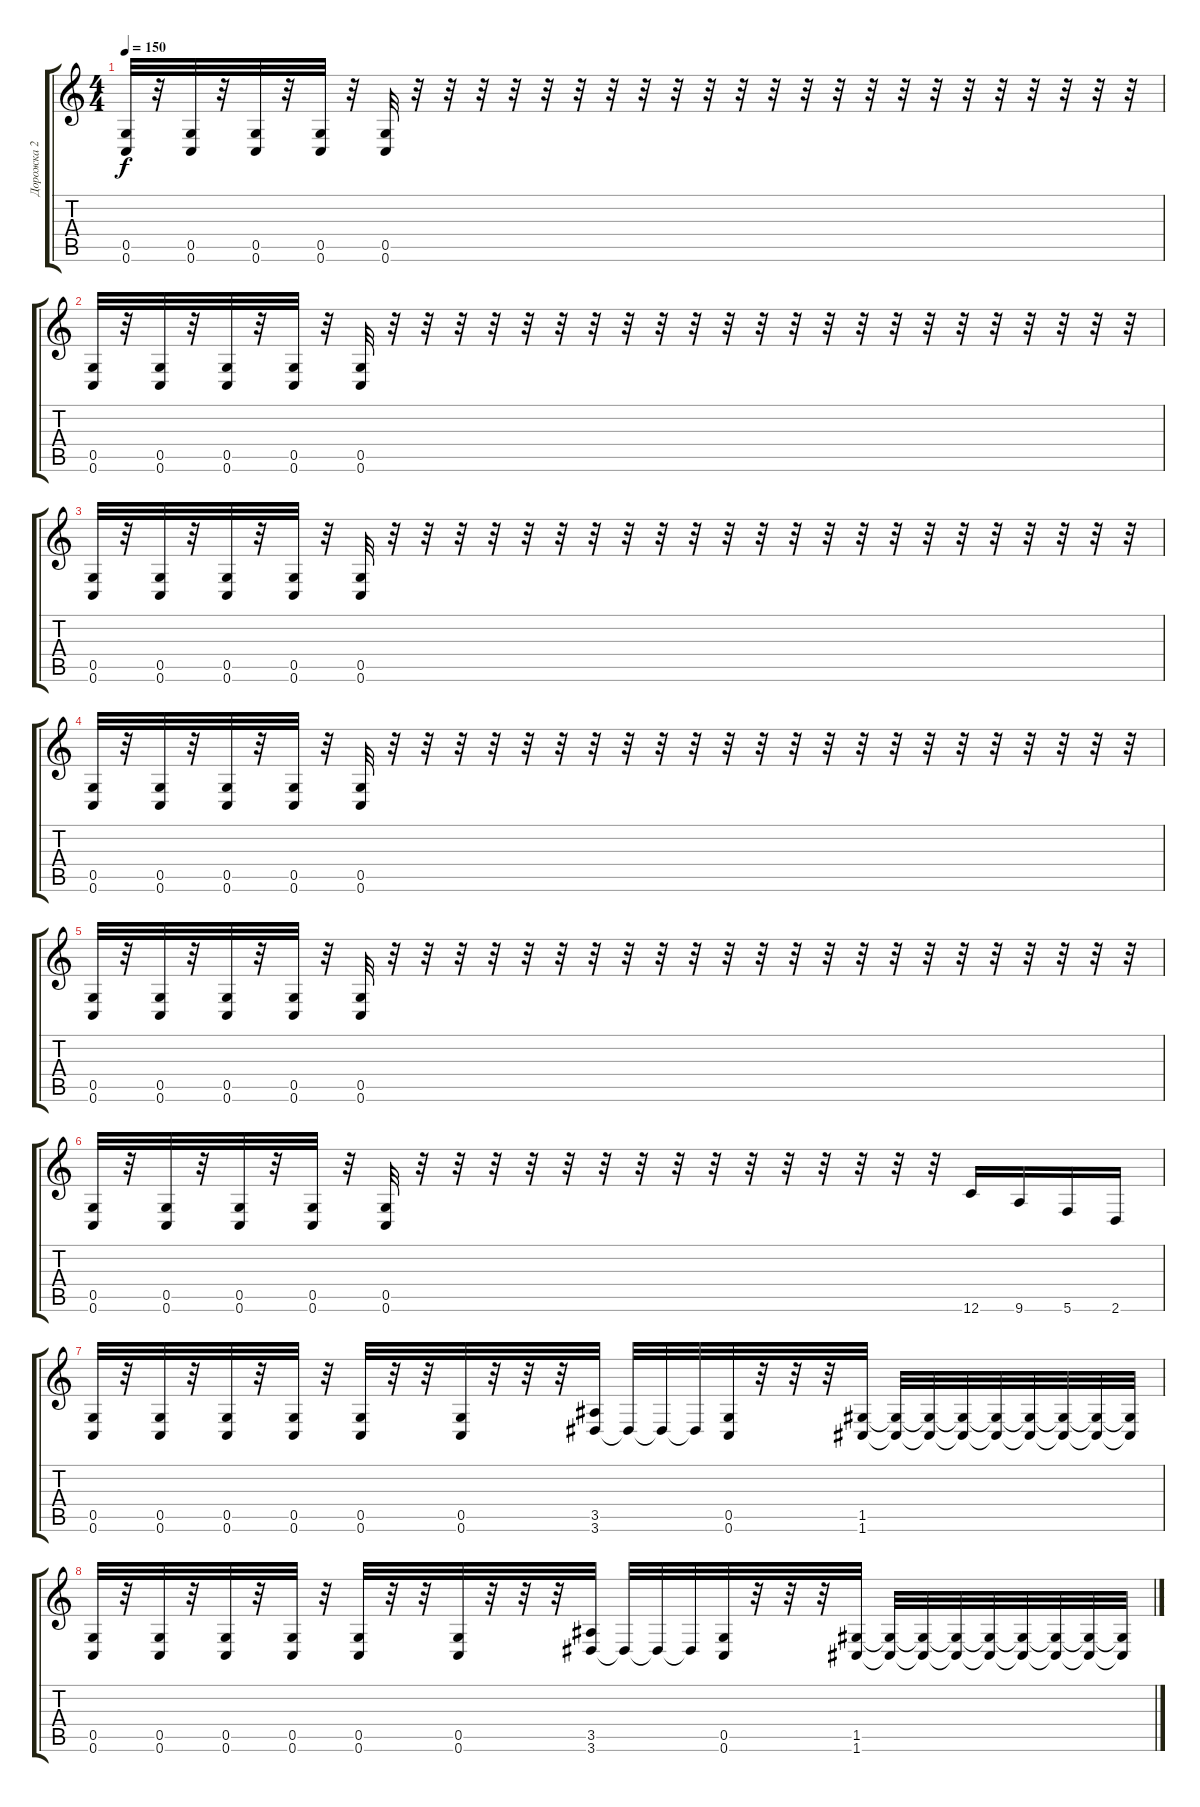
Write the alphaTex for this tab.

\track ("Дорожка 2" "Дорожка 2") {instrument acousticguitarsteel}
\staff {score tabs}
\tuning (D4 A3 F3 C3 G2 C2) {hide}
\ts (4 4)
\tempo 150
\clef g2
\ks c
(0.5 0.6).32{dy f} r.32 (0.5 0.6).32 r.32 (0.5 0.6).32 r.32 (0.5 0.6).32 r.32 (0.5 0.6).32 r.32 r.32 r.32 r.32 r.32 r.32 r.32 r.32 r.32 r.32 r.32 r.32 r.32 r.32 r.32 r.32 r.32 r.32 r.32 r.32 r.32 r.32 r.32 |
(0.5 0.6).32 r.32 (0.5 0.6).32 r.32 (0.5 0.6).32 r.32 (0.5 0.6).32 r.32 (0.5 0.6).32 r.32 r.32 r.32 r.32 r.32 r.32 r.32 r.32 r.32 r.32 r.32 r.32 r.32 r.32 r.32 r.32 r.32 r.32 r.32 r.32 r.32 r.32 r.32 |
(0.5 0.6).32 r.32 (0.5 0.6).32 r.32 (0.5 0.6).32 r.32 (0.5 0.6).32 r.32 (0.5 0.6).32 r.32 r.32 r.32 r.32 r.32 r.32 r.32 r.32 r.32 r.32 r.32 r.32 r.32 r.32 r.32 r.32 r.32 r.32 r.32 r.32 r.32 r.32 r.32 |
(0.5 0.6).32 r.32 (0.5 0.6).32 r.32 (0.5 0.6).32 r.32 (0.5 0.6).32 r.32 (0.5 0.6).32 r.32 r.32 r.32 r.32 r.32 r.32 r.32 r.32 r.32 r.32 r.32 r.32 r.32 r.32 r.32 r.32 r.32 r.32 r.32 r.32 r.32 r.32 r.32 |
(0.5 0.6).32 r.32 (0.5 0.6).32 r.32 (0.5 0.6).32 r.32 (0.5 0.6).32 r.32 (0.5 0.6).32 r.32 r.32 r.32 r.32 r.32 r.32 r.32 r.32 r.32 r.32 r.32 r.32 r.32 r.32 r.32 r.32 r.32 r.32 r.32 r.32 r.32 r.32 r.32 |
(0.5 0.6).32 r.32 (0.5 0.6).32 r.32 (0.5 0.6).32 r.32 (0.5 0.6).32 r.32 (0.5 0.6).32 r.32 r.32 r.32 r.32 r.32 r.32 r.32 r.32 r.32 r.32 r.32 r.32 r.32 r.32 r.32 12.6.16 9.6.16 5.6.16 2.6.16 |
(0.5 0.6).32 r.32 (0.5 0.6).32 r.32 (0.5 0.6).32 r.32 (0.5 0.6).32 r.32 (0.5 0.6).32 r.32 r.32 (0.5 0.6).32 r.32 r.32 r.32 (3.5 3.6).32 3.6{t}.32 3.6{t}.32 3.6{t}.32 (0.5 0.6).32 r.32 r.32 r.32 (1.5 1.6).32 (1.5{t} 1.6{t}).32 (1.5{t} 1.6{t}).32 (1.5{t} 1.6{t}).32 (1.5{t} 1.6{t}).32 (1.5{t} 1.6{t}).32 (1.5{t} 1.6{t}).32 (1.5{t} 1.6{t}).32 (1.5{t} 1.6{t}).32 |
(0.5 0.6).32 r.32 (0.5 0.6).32 r.32 (0.5 0.6).32 r.32 (0.5 0.6).32 r.32 (0.5 0.6).32 r.32 r.32 (0.5 0.6).32 r.32 r.32 r.32 (3.5 3.6).32 3.6{t}.32 3.6{t}.32 3.6{t}.32 (0.5 0.6).32 r.32 r.32 r.32 (1.5 1.6).32 (1.5{t} 1.6{t}).32 (1.5{t} 1.6{t}).32 (1.5{t} 1.6{t}).32 (1.5{t} 1.6{t}).32 (1.5{t} 1.6{t}).32 (1.5{t} 1.6{t}).32 (1.5{t} 1.6{t}).32 (1.5{t} 1.6{t}).32
